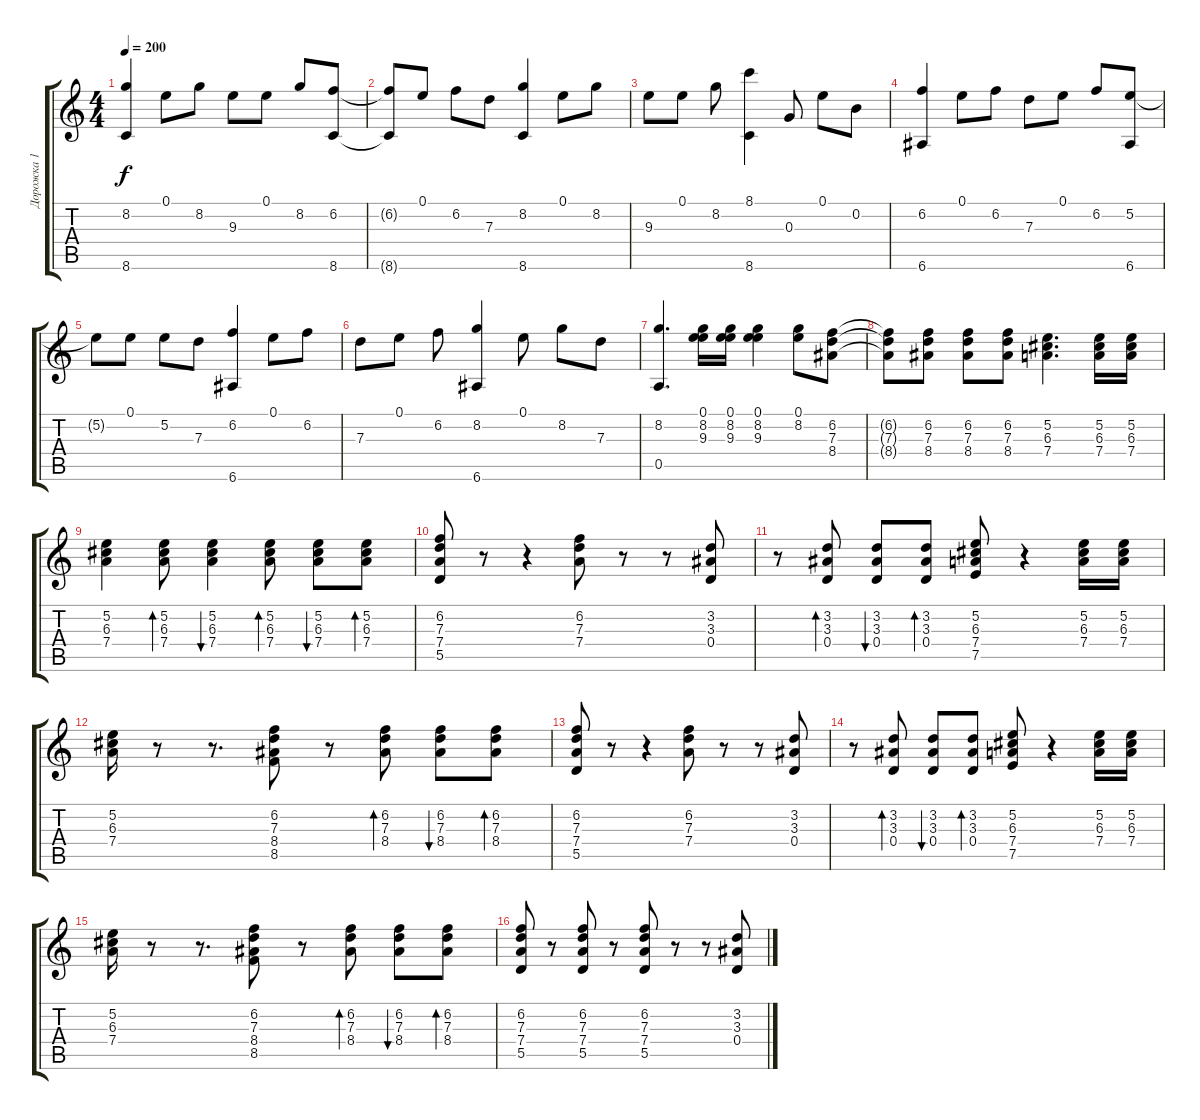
\track ("Дорожка 1" "Дорожка 1") {instrument acousticguitarnylon}
\staff {score tabs}
\tuning (E4 B3 G3 D3 A2 E2) {hide}
\ts (4 4)
\tempo 200
\clef g2
\ks c
(8.2 8.6).4{dy f} 0.1.8 8.2.8 9.3.8 0.1.8 8.2.8 (6.2 8.6).8 |
(6.2{t} 8.6{t}).8 0.1.8 6.2.8 7.3.8 (8.2 8.6).4 0.1.8 8.2.8 |
9.3.8 0.1.8 8.2.8 (8.1 8.6).4 0.3.8 0.1.8 0.2.8 |
(6.2 6.6).4 0.1.8 6.2.8 7.3.8 0.1.8 6.2.8 (5.2 6.6).8 |
5.2{t}.8 0.1.8 5.2.8 7.3.8 (6.2 6.6).4 0.1.8 6.2.8 |
7.3.8 0.1.8 6.2.8 (8.2 6.6).4 0.1.8 8.2.8 7.3.8 |
(8.2 0.5).4{d} (0.1 8.2 9.3).16 (0.1 8.2 9.3).16 (0.1 8.2 9.3).4 (0.1 8.2).8 (6.2 7.3 8.4).8 |
(6.2{t} 7.3{t} 8.4{t}).8 (6.2 7.3 8.4).8 (6.2 7.3 8.4).8 (6.2 7.3 8.4).8 (5.2 6.3 7.4).4{d} (5.2 6.3 7.4).16 (5.2 6.3 7.4).16 |
(5.2 6.3 7.4).4 (5.2 6.3 7.4).8{bd 30} (5.2 6.3 7.4).4{bu 30} (5.2 6.3 7.4).8{bd 30} (5.2 6.3 7.4).8{bu 30} (5.2 6.3 7.4).8{bd 30} |
(6.2 7.3 7.4 5.5).8 r.8 r.4 (6.2 7.3 7.4).8 r.8 r.8 (3.2 3.3 0.4).8 |
r.8 (3.2 3.3 0.4).8{bd 30} (3.2 3.3 0.4).8{bu 30} (3.2 3.3 0.4).8{bd 30} (5.2 6.3 7.4 7.5).8 r.4 (5.2 6.3 7.4).16 (5.2 6.3 7.4).16 |
(5.2 6.3 7.4).16 r.8 r.8{d} (6.2 7.3 8.4 8.5).8 r.8 (6.2 7.3 8.4).8{bd 30} (6.2 7.3 8.4).8{bu 30} (6.2 7.3 8.4).8{bd 30} |
(6.2 7.3 7.4 5.5).8 r.8 r.4 (6.2 7.3 7.4).8 r.8 r.8 (3.2 3.3 0.4).8 |
r.8 (3.2 3.3 0.4).8{bd 30} (3.2 3.3 0.4).8{bu 30} (3.2 3.3 0.4).8{bd 30} (5.2 6.3 7.4 7.5).8 r.4 (5.2 6.3 7.4).16 (5.2 6.3 7.4).16 |
(5.2 6.3 7.4).16 r.8 r.8{d} (6.2 7.3 8.4 8.5).8 r.8 (6.2 7.3 8.4).8{bd 30} (6.2 7.3 8.4).8{bu 30} (6.2 7.3 8.4).8{bd 30} |
(6.2 7.3 7.4 5.5).8 r.8 (6.2 7.3 7.4 5.5).8 r.8 (6.2 7.3 7.4 5.5).8 r.8 r.8 (3.2 3.3 0.4).8
